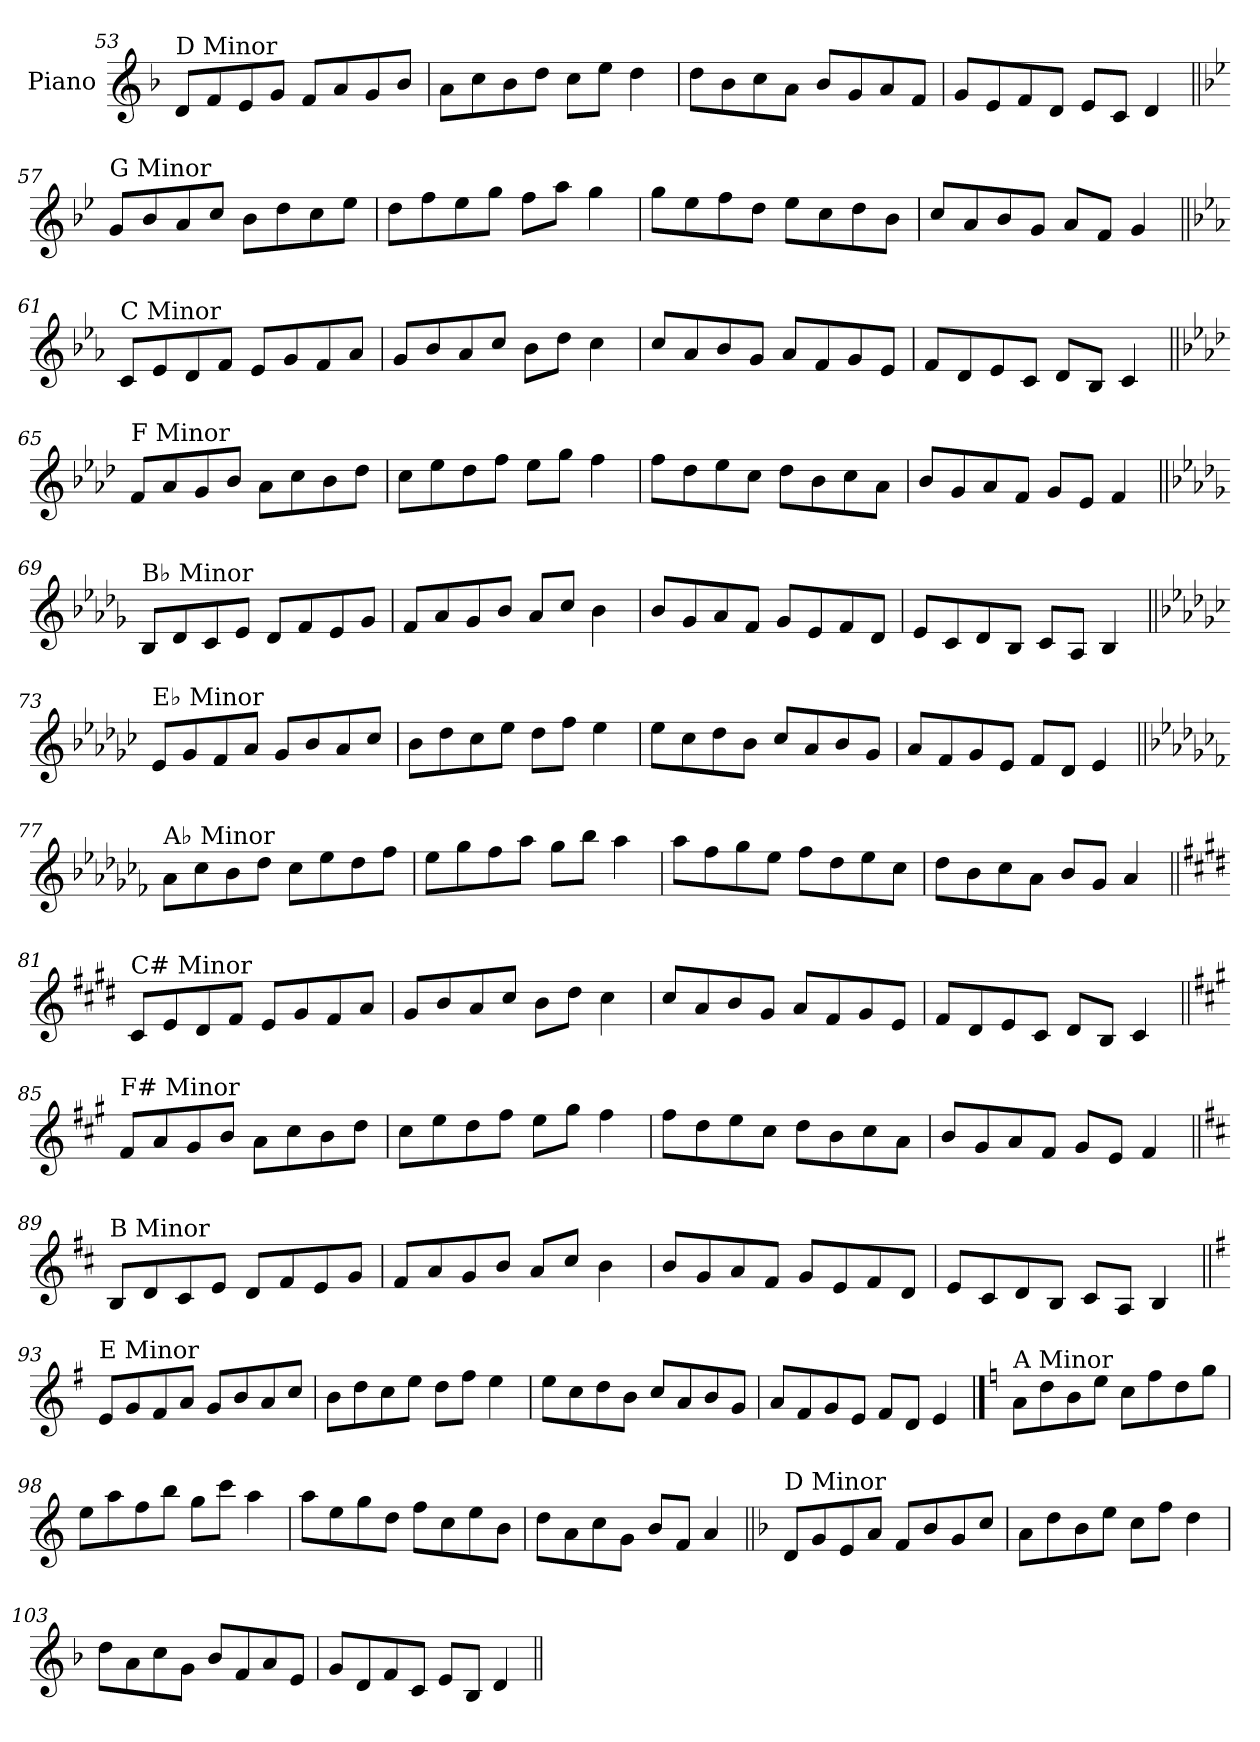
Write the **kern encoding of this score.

**kern
*part1
*staff1
*I"Piano
*I'Pno.
!!LO:LB:g=z
*clefG2
*k[b-]
=53
!LO:TX:a:t=D Minor
8d/L
8f/
8e/
8g/J
8f/L
8a/
8g/
8b-/J
=54
8a\L
8cc\
8b-\
8dd\J
8cc\L
8ee\J
4dd\
=55
8dd\L
8b-\
8cc\
8a\J
8b-/L
8g/
8a/
8f/J
=56
8g/L
8e/
8f/
8d/J
8e/L
8c/J
4d/
!!LO:LB:g=z
=57||
*k[b-e-]
!LO:TX:a:t=G Minor
8g/L
8b-/
8a/
8cc/J
8b-\L
8dd\
8cc\
8ee-\J
=58
8dd\L
8ff\
8ee-\
8gg\J
8ff\L
8aa\J
4gg\
=59
8gg\L
8ee-\
8ff\
8dd\J
8ee-\L
8cc\
8dd\
8b-\J
=60
8cc/L
8a/
8b-/
8g/J
8a/L
8f/J
4g/
!!LO:LB:g=z
=61||
*k[b-e-a-]
!LO:TX:a:t=C Minor
8c/L
8e-/
8d/
8f/J
8e-/L
8g/
8f/
8a-/J
=62
8g/L
8b-/
8a-/
8cc/J
8b-\L
8dd\J
4cc\
=63
8cc/L
8a-/
8b-/
8g/J
8a-/L
8f/
8g/
8e-/J
=64
8f/L
8d/
8e-/
8c/J
8d/L
8B-/J
4c/
!!LO:LB:g=z
=65||
*k[b-e-a-d-]
!LO:TX:a:t=F Minor
8f/L
8a-/
8g/
8b-/J
8a-\L
8cc\
8b-\
8dd-\J
=66
8cc\L
8ee-\
8dd-\
8ff\J
8ee-\L
8gg\J
4ff\
=67
8ff\L
8dd-\
8ee-\
8cc\J
8dd-\L
8b-\
8cc\
8a-\J
=68
8b-/L
8g/
8a-/
8f/J
8g/L
8e-/J
4f/
!!LO:LB:g=z
=69||
*k[b-e-a-d-g-]
!LO:TX:a:t=B♭ Minor
8B-/L
8d-/
8c/
8e-/J
8d-/L
8f/
8e-/
8g-/J
=70
8f/L
8a-/
8g-/
8b-/J
8a-/L
8cc/J
4b-\
=71
8b-/L
8g-/
8a-/
8f/J
8g-/L
8e-/
8f/
8d-/J
=72
8e-/L
8c/
8d-/
8B-/J
8c/L
8A-/J
4B-/
!!LO:LB:g=z
=73||
*k[b-e-a-d-g-c-]
!LO:TX:a:t=E♭ Minor
8e-/L
8g-/
8f/
8a-/J
8g-/L
8b-/
8a-/
8cc-/J
=74
8b-\L
8dd-\
8cc-\
8ee-\J
8dd-\L
8ff\J
4ee-\
=75
8ee-\L
8cc-\
8dd-\
8b-\J
8cc-/L
8a-/
8b-/
8g-/J
=76
8a-/L
8f/
8g-/
8e-/J
8f/L
8d-/J
4e-/
!!LO:LB:g=z
=77||
*k[b-e-a-d-g-c-f-]
!LO:TX:a:t=A♭ Minor
8a-\L
8cc-\
8b-\
8dd-\J
8cc-\L
8ee-\
8dd-\
8ff-\J
=78
8ee-\L
8gg-\
8ff-\
8aa-\J
8gg-\L
8bb-\J
4aa-\
=79
8aa-\L
8ff-\
8gg-\
8ee-\J
8ff-\L
8dd-\
8ee-\
8cc-\J
=80
8dd-\L
8b-\
8cc-\
8a-\J
8b-/L
8g-/J
4a-/
!!LO:LB:g=z
=81||
*k[f#c#g#d#]
!LO:TX:a:t=C# Minor
8c#/L
8e/
8d#/
8f#/J
8e/L
8g#/
8f#/
8a/J
=82
8g#/L
8b/
8a/
8cc#/J
8b\L
8dd#\J
4cc#\
=83
8cc#/L
8a/
8b/
8g#/J
8a/L
8f#/
8g#/
8e/J
=84
8f#/L
8d#/
8e/
8c#/J
8d#/L
8B/J
4c#/
!!LO:LB:g=z
=85||
*k[f#c#g#]
!LO:TX:a:t=F# Minor
8f#/L
8a/
8g#/
8b/J
8a\L
8cc#\
8b\
8dd\J
=86
8cc#\L
8ee\
8dd\
8ff#\J
8ee\L
8gg#\J
4ff#\
=87
8ff#\L
8dd\
8ee\
8cc#\J
8dd\L
8b\
8cc#\
8a\J
=88
8b/L
8g#/
8a/
8f#/J
8g#/L
8e/J
4f#/
!!LO:LB:g=z
=89||
*k[f#c#]
!LO:TX:a:t=B Minor
8B/L
8d/
8c#/
8e/J
8d/L
8f#/
8e/
8g/J
=90
8f#/L
8a/
8g/
8b/J
8a/L
8cc#/J
4b\
=91
8b/L
8g/
8a/
8f#/J
8g/L
8e/
8f#/
8d/J
=92
8e/L
8c#/
8d/
8B/J
8c#/L
8A/J
4B/
!!LO:LB:g=z
=93||
*k[f#]
!LO:TX:a:t=E Minor
8e/L
8g/
8f#/
8a/J
8g/L
8b/
8a/
8cc/J
=94
8b\L
8dd\
8cc\
8ee\J
8dd\L
8ff#\J
4ee\
=95
8ee\L
8cc\
8dd\
8b\J
8cc/L
8a/
8b/
8g/J
=96
8a/L
8f#/
8g/
8e/J
8f#/L
8d/J
4e/
!!LO:PB:g=z
==97
*k[]
!LO:TX:a:t=A Minor
8a\L
8dd\
8b\
8ee\J
8cc\L
8ff\
8dd\
8gg\J
=98
8ee\L
8aa\
8ff\
8bb\J
8gg\L
8ccc\J
4aa\
=99
8aa\L
8ee\
8gg\
8dd\J
8ff\L
8cc\
8ee\
8b\J
=100
8dd\L
8a\
8cc\
8g\J
8b/L
8f/J
4a/
!!LO:LB:g=z
=101||
*k[b-]
!LO:TX:a:t=D Minor
8d/L
8g/
8e/
8a/J
8f/L
8b-/
8g/
8cc/J
=102
8a\L
8dd\
8b-\
8ee\J
8cc\L
8ff\J
4dd\
=103
8dd\L
8a\
8cc\
8g\J
8b-/L
8f/
8a/
8e/J
=104
8g/L
8d/
8f/
8c/J
8e/L
8B-/J
4d/
=||
*-
